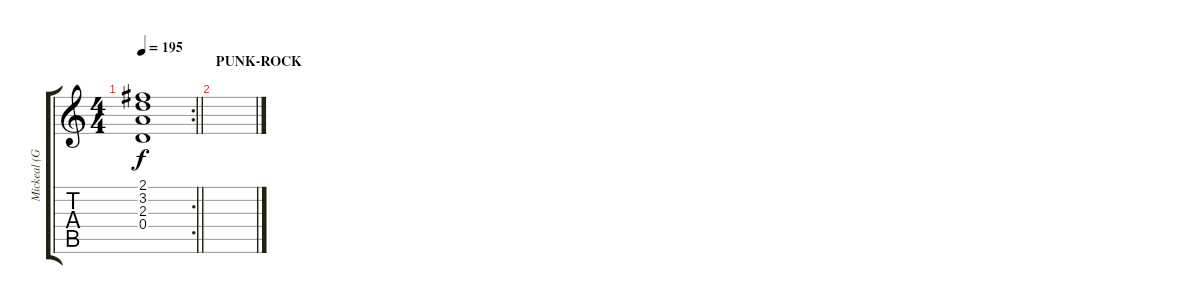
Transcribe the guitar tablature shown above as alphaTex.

\track ("Mickeal (Guitare_02)" "Mickeal (G") {instrument acousticguitarsteel}
\staff {score tabs}
\tuning (E4 B3 G3 D3 A2 E2) {hide}
\rc 2
\ts (4 4)
\tempo 195
\clef g2
\barLineRight lightlight
\ks c
(2.1{t} 3.2{t} 2.3{t} 0.4{t}).1{dy f} |
\section ("" "PUNK-ROCK")
